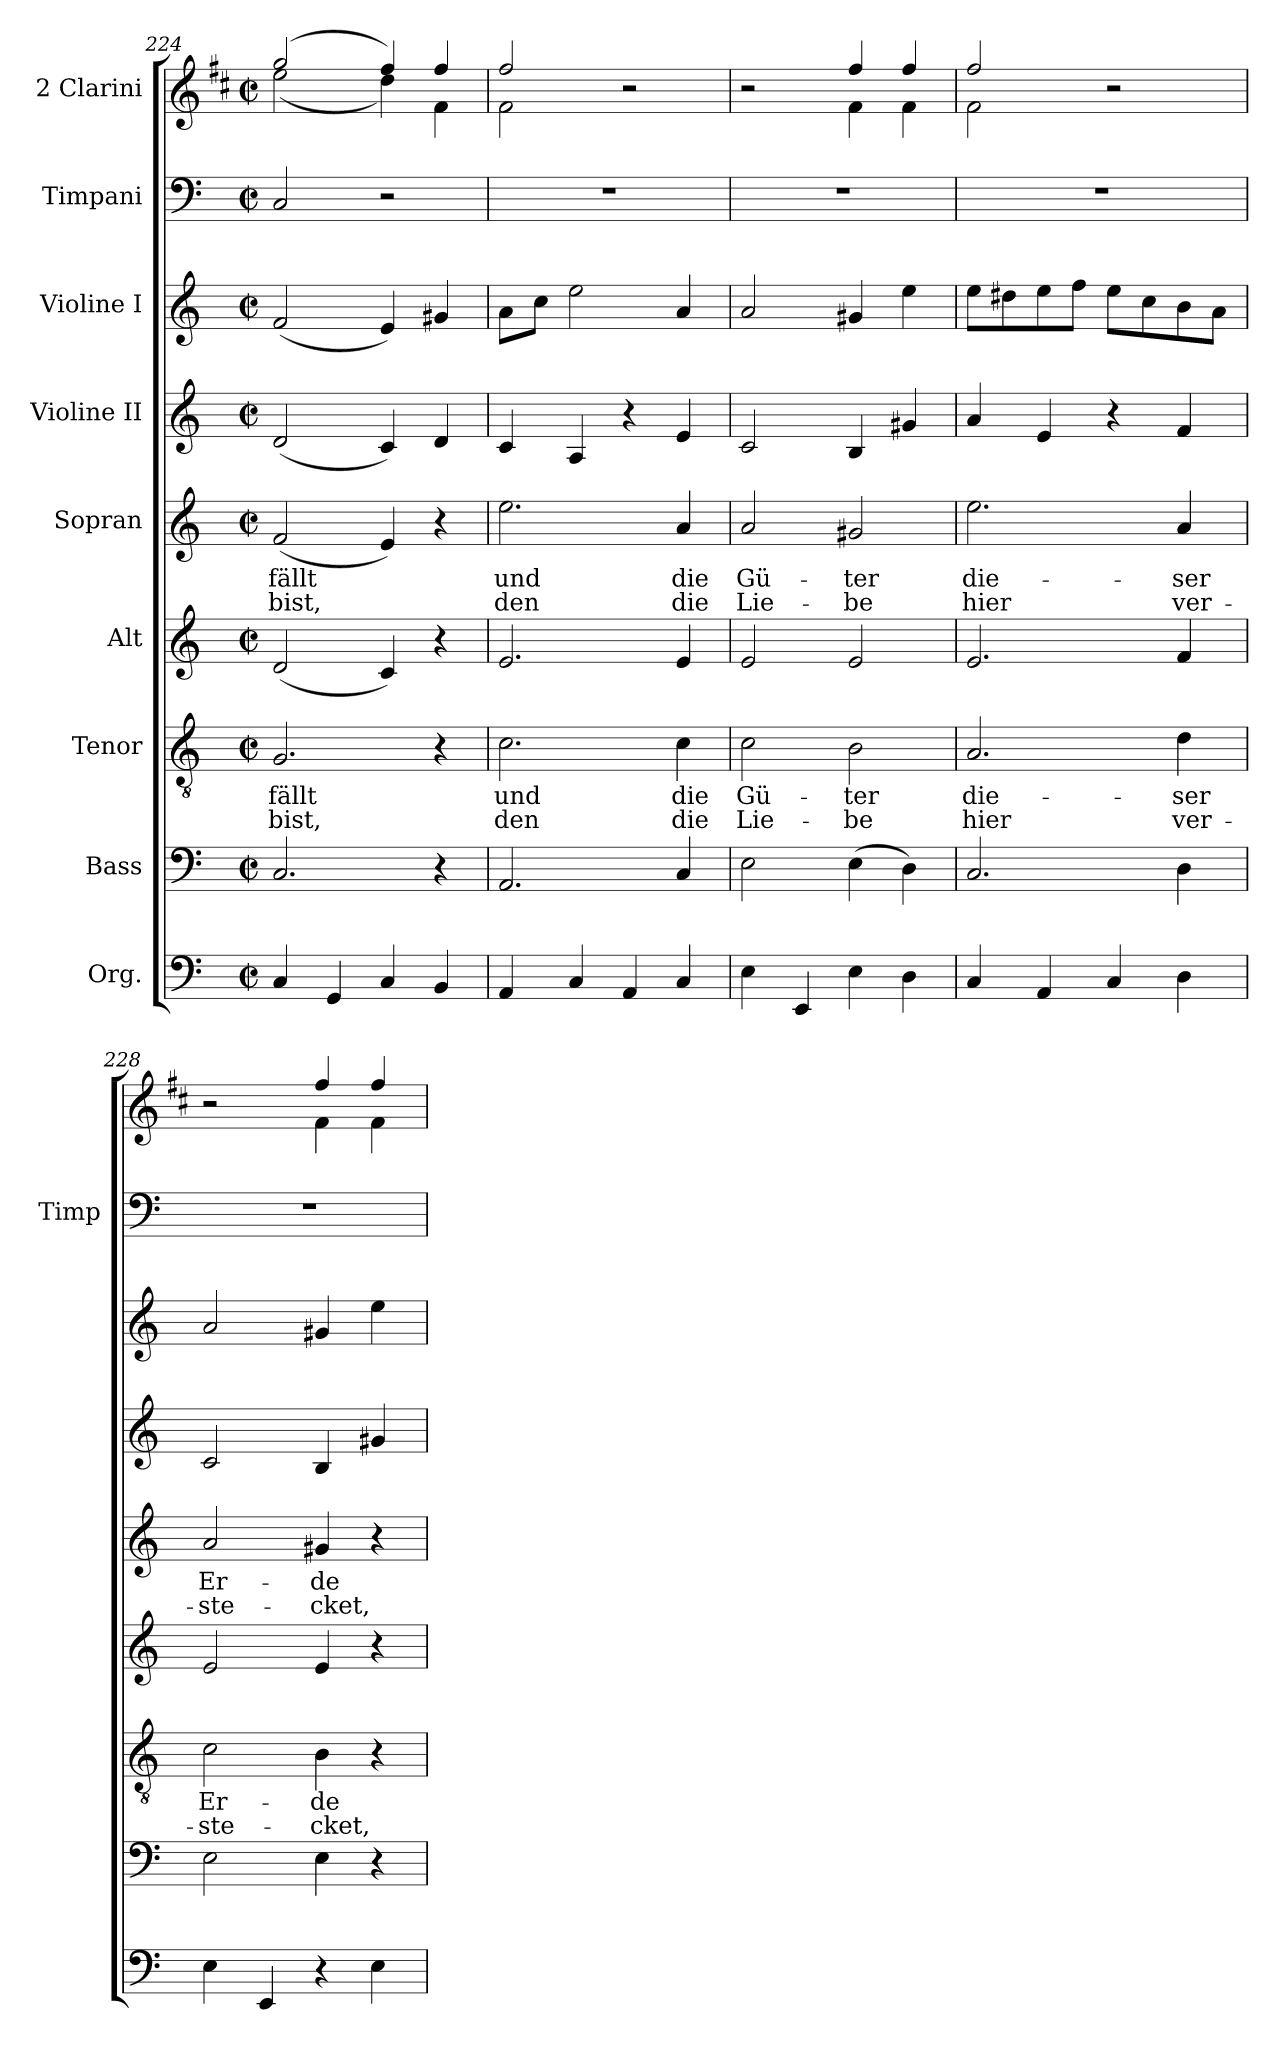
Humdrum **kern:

**kern	**kern	**kern	**text	**text	**kern	**kern	**text	**text	**kern	**kern	**kern	**kern
*part9	*part8	*part7	*part7	*part7	*part6	*part5	*part5	*part5	*part4	*part3	*part2	*part1
*staff9	*staff8	*staff7	*staff7	*staff7	*staff6	*staff5	*staff5	*staff5	*staff4	*staff3	*staff2	*staff1
*I"Org.	*I"Bass	*I"Tenor	*	*	*I"Alt	*I"Sopran	*	*	*I"Violine II	*I"Violine I	*I"Timpani	*I"2 Clarini
*	*	*	*	*	*	*	*	*	*	*	*I'Timp	*
!!LO:LB:g=z
*clefF4	*clefF4	*clefGv2	*	*	*clefG2	*clefG2	*	*	*clefG2	*clefG2	*clefF4	*clefG2
*ITrd7c12	*	*	*	*	*	*	*	*	*	*	*	*ITrd1c2
*k[]	*k[]	*k[]	*	*	*k[]	*k[]	*	*	*k[]	*k[]	*k[]	*k[]
*M2/2	*M2/2	*M2/2	*	*	*M2/2	*M2/2	*	*	*M2/2	*M2/2	*M2/2	*M2/2
*met(c|)	*met(c|)	*met(c|)	*	*	*met(c|)	*met(c|)	*	*	*met(c|)	*met(c|)	*met(c|)	*met(c|)
=224	=224	=224	=224	=224	=224	=224	=224	=224	=224	=224	=224	=224
*	*	*	*	*	*	*	*	*	*	*	*	*^
4CC/	2.C/	2.G/	fällt	bist,	(2d/	(2f/	fällt	bist,	(2d/	(2f/	2C/	(2ff/	(2dd\
4GGG/	.	.	.	.	.	.	.	.	.	.	.	.	.
4CC/	.	.	.	.	4c/)	4e/)	.	.	4c/)	4e/)	2r	4ee/)	4cc\)
4BBB/	4r	4r	.	.	4r	4r	.	.	4d/	4g#X/	.	4ee/	4e\
=225	=225	=225	=225	=225	=225	=225	=225	=225	=225	=225	=225	=225	=225
4AAA/	2.AA/	2.c\	und	den	2.e/	2.ee\	und	den	4c/	8a\L	1r	2ee/	2e\
.	.	.	.	.	.	.	.	.	.	8cc\J	.	.	.
4CC/	.	.	.	.	.	.	.	.	4A/	2ee\	.	.	.
4AAA/	.	.	.	.	.	.	.	.	4r	.	.	2r	2ryy
4CC/	4C/	4c\	die	die	4e/	4a/	die	die	4e/	4a/	.	.	.
=226	=226	=226	=226	=226	=226	=226	=226	=226	=226	=226	=226	=226	=226
4EE\	2E\	2c\	Gü-	Lie-	2e/	2a/	Gü-	Lie-	2c/	2a/	1r	2r	2ryy
4EEE/	.	.	.	.	.	.	.	.	.	.	.	.	.
4EE\	(4E\	2B\	-ter	-be	2e/	2g#X/	-ter	-be	4B/	4g#X/	.	4ee/	4e\
4DD\	4D\)	.	.	.	.	.	.	.	4g#X/	4ee\	.	4ee/	4e\
=227	=227	=227	=227	=227	=227	=227	=227	=227	=227	=227	=227	=227	=227
4CC/	2.C/	2.A/	die-	hier	2.e/	2.ee\	die-	hier	4a/	8ee\L	1r	2ee/	2e\
.	.	.	.	.	.	.	.	.	.	8dd#X\	.	.	.
4AAA/	.	.	.	.	.	.	.	.	4e/	8ee\	.	.	.
.	.	.	.	.	.	.	.	.	.	8ff\J	.	.	.
4CC/	.	.	.	.	.	.	.	.	4r	8ee\L	.	2r	2ryy
.	.	.	.	.	.	.	.	.	.	8cc\	.	.	.
4DD\	4D\	4d\	-ser	ver-	4f/	4a/	-ser	ver-	4f/	8b\	.	.	.
.	.	.	.	.	.	.	.	.	.	8a\J	.	.	.
=228	=228	=228	=228	=228	=228	=228	=228	=228	=228	=228	=228	=228	=228
4EE\	2E\	2c\	Er-	-ste-	2e/	2a/	Er-	-ste-	2c/	2a/	1r	2r	2ryy
4EEE/	.	.	.	.	.	.	.	.	.	.	.	.	.
4r	4E\	4B\	-de	-cket,	4e/	4g#X/	-de	-cket,	4B/	4g#X/	.	4ee/	4e\
4EE\	4r	4r	.	.	4r	4r	.	.	4g#X/	4ee\	.	4ee/	4e\
*	*	*	*	*	*	*	*	*	*	*	*	*v	*v
=	=	=	=	=	=	=	=	=	=	=	=	=
*-	*-	*-	*-	*-	*-	*-	*-	*-	*-	*-	*-	*-
